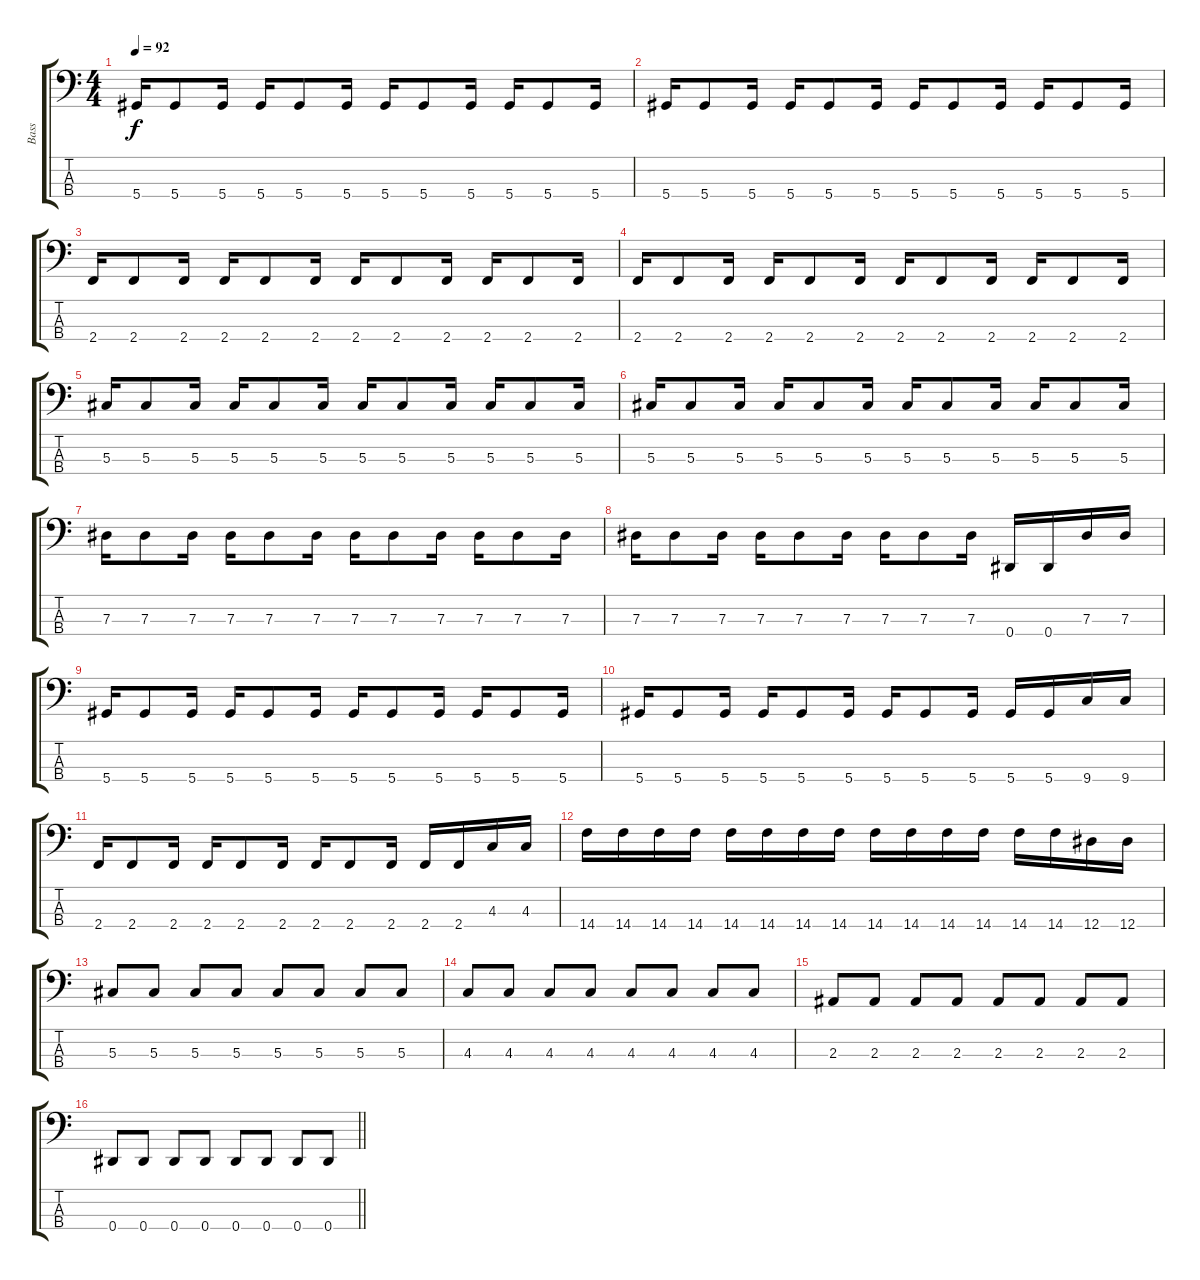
\track ("Bass" "Bass") {instrument electricbassfinger}
\staff {score tabs}
\tuning (Gb2 Db2 Ab1 Eb1) {hide}
\ts (4 4)
\tempo 92
\clef f4
\ks c
5.4.16{dy f} 5.4.8 5.4.16 5.4.16 5.4.8 5.4.16 5.4.16 5.4.8 5.4.16 5.4.16 5.4.8 5.4.16 |
5.4.16 5.4.8 5.4.16 5.4.16 5.4.8 5.4.16 5.4.16 5.4.8 5.4.16 5.4.16 5.4.8 5.4.16 |
2.4.16 2.4.8 2.4.16 2.4.16 2.4.8 2.4.16 2.4.16 2.4.8 2.4.16 2.4.16 2.4.8 2.4.16 |
2.4.16 2.4.8 2.4.16 2.4.16 2.4.8 2.4.16 2.4.16 2.4.8 2.4.16 2.4.16 2.4.8 2.4.16 |
5.3.16 5.3.8 5.3.16 5.3.16 5.3.8 5.3.16 5.3.16 5.3.8 5.3.16 5.3.16 5.3.8 5.3.16 |
5.3.16 5.3.8 5.3.16 5.3.16 5.3.8 5.3.16 5.3.16 5.3.8 5.3.16 5.3.16 5.3.8 5.3.16 |
7.3.16 7.3.8 7.3.16 7.3.16 7.3.8 7.3.16 7.3.16 7.3.8 7.3.16 7.3.16 7.3.8 7.3.16 |
7.3.16 7.3.8 7.3.16 7.3.16 7.3.8 7.3.16 7.3.16 7.3.8 7.3.16 0.4.16 0.4.16 7.3.16 7.3.16 |
5.4.16 5.4.8 5.4.16 5.4.16 5.4.8 5.4.16 5.4.16 5.4.8 5.4.16 5.4.16 5.4.8 5.4.16 |
5.4.16 5.4.8 5.4.16 5.4.16 5.4.8 5.4.16 5.4.16 5.4.8 5.4.16 5.4.16 5.4.16 9.4.16 9.4.16 |
2.4.16 2.4.8 2.4.16 2.4.16 2.4.8 2.4.16 2.4.16 2.4.8 2.4.16 2.4.16 2.4.16 4.3.16 4.3.16 |
14.4.16 14.4.16 14.4.16 14.4.16 14.4.16 14.4.16 14.4.16 14.4.16 14.4.16 14.4.16 14.4.16 14.4.16 14.4.16 14.4.16 12.4.16 12.4.16 |
5.3.8 5.3.8 5.3.8 5.3.8 5.3.8 5.3.8 5.3.8 5.3.8 |
4.3.8 4.3.8 4.3.8 4.3.8 4.3.8 4.3.8 4.3.8 4.3.8 |
2.3.8 2.3.8 2.3.8 2.3.8 2.3.8 2.3.8 2.3.8 2.3.8 |
\barLineRight lightlight
0.4.8 0.4.8 0.4.8 0.4.8 0.4.8 0.4.8 0.4.8 0.4.8
